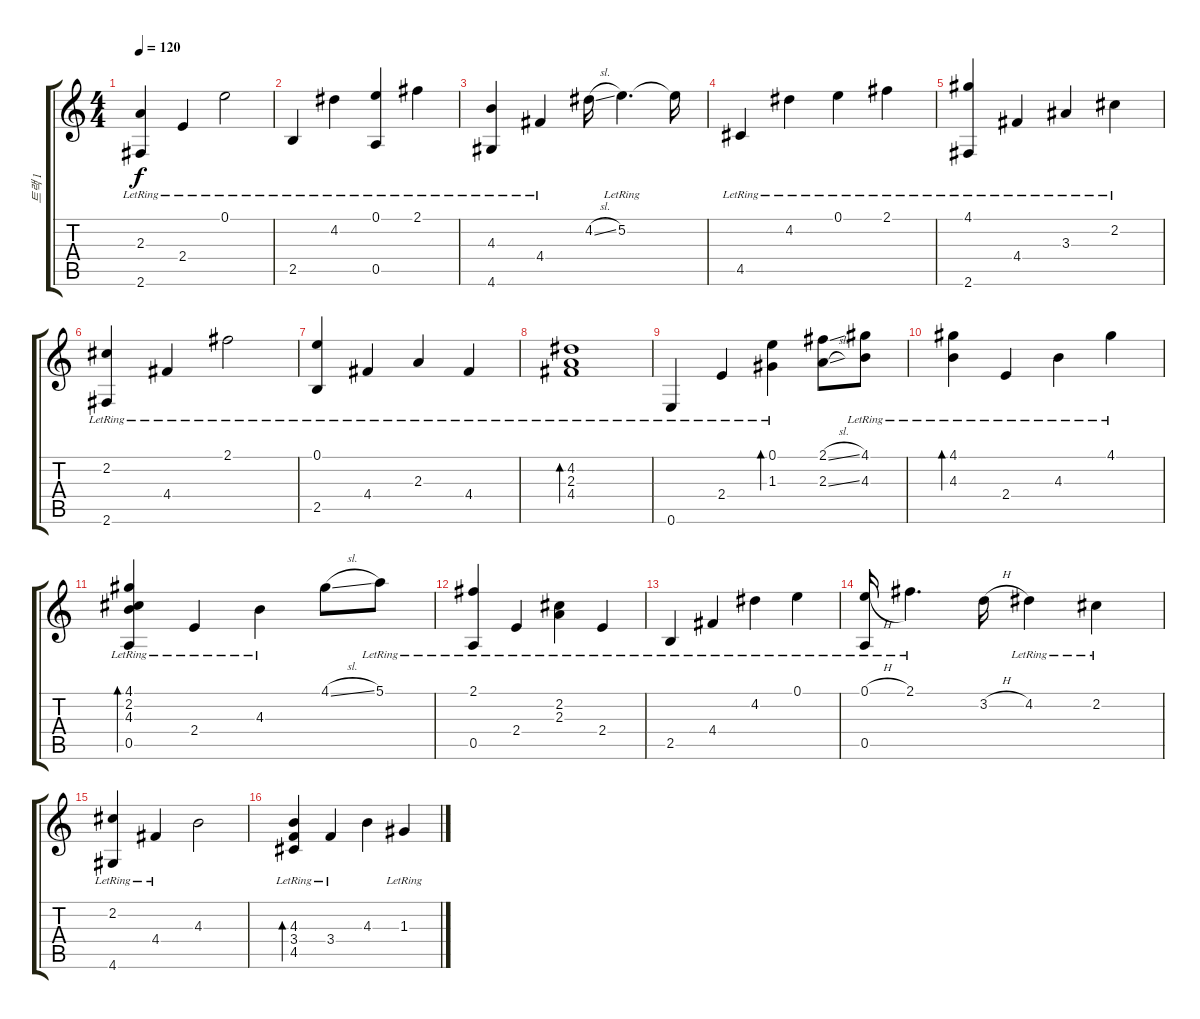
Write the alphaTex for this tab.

\track ("트랙 1" "트랙 1") {instrument acousticguitarnylon}
\staff {score tabs}
\tuning (E4 B3 G3 D3 A2 E2) {hide}
\ts (4 4)
\tempo 120
\clef g2
\ks c
(2.3{lr} 2.6{lr}).4{dy f} 2.4{lr}.4 0.1{lr}.2 |
2.5{lr}.4 4.2{lr}.4 (0.1{lr} 0.5{lr}).4 2.1{lr}.4 |
(4.3 4.6{lr}).4 4.4{lr}.4 4.2{sl}.16 5.2{lr}.4{d} 5.2{t}.16 |
4.5{lr}.4 4.2{lr}.4 0.1{lr}.4 2.1{lr}.4 |
(4.1{lr} 2.6{lr}).4 4.4{lr}.4 3.3{lr}.4 2.2{lr}.4 |
(2.2{lr} 2.6{lr}).4 4.4{lr}.4 2.1{lr}.2 |
(0.1{lr} 2.5{lr}).4 4.4{lr}.4 2.3{lr}.4 4.4{lr}.4 |
(4.2{lr} 2.3{lr} 4.4).1{bd 480} |
0.6{lr}.4 2.4{lr}.4 (0.1{lr} 1.3{lr}).4{bd 480} (2.1{sl} 2.3{sl}).8 (4.1{lr} 4.3{lr}).8 |
(4.1{lr} 4.3{lr}).4{bd 480} 2.4{lr}.4 4.3{lr}.4 4.1{lr}.4 |
(4.1{lr} 2.2{lr} 4.3{lr} 0.5{lr}).4{bd 480} 2.4{lr}.4 4.3{lr}.4 4.1{sl}.8 5.1{lr}.8 |
(2.1{lr} 0.5{lr}).4 2.4{lr}.4 (2.2 2.3{lr}).4 2.4{lr}.4 |
2.5{lr}.4 4.4{lr}.4 4.2{lr}.4 0.1{lr}.4 |
(0.1{h} 0.5{lr}).16 2.1{lr}.4{d} 3.2{h}.16 4.2{lr}.4 2.2{lr}.4 |
(2.2{lr} 4.6{lr}).4 4.4{lr}.4 4.3.2 |
(4.3{lr} 3.4{lr} 4.5{lr}).4{bd 240} 3.4{lr}.4 4.3.4 1.3{lr}.4
